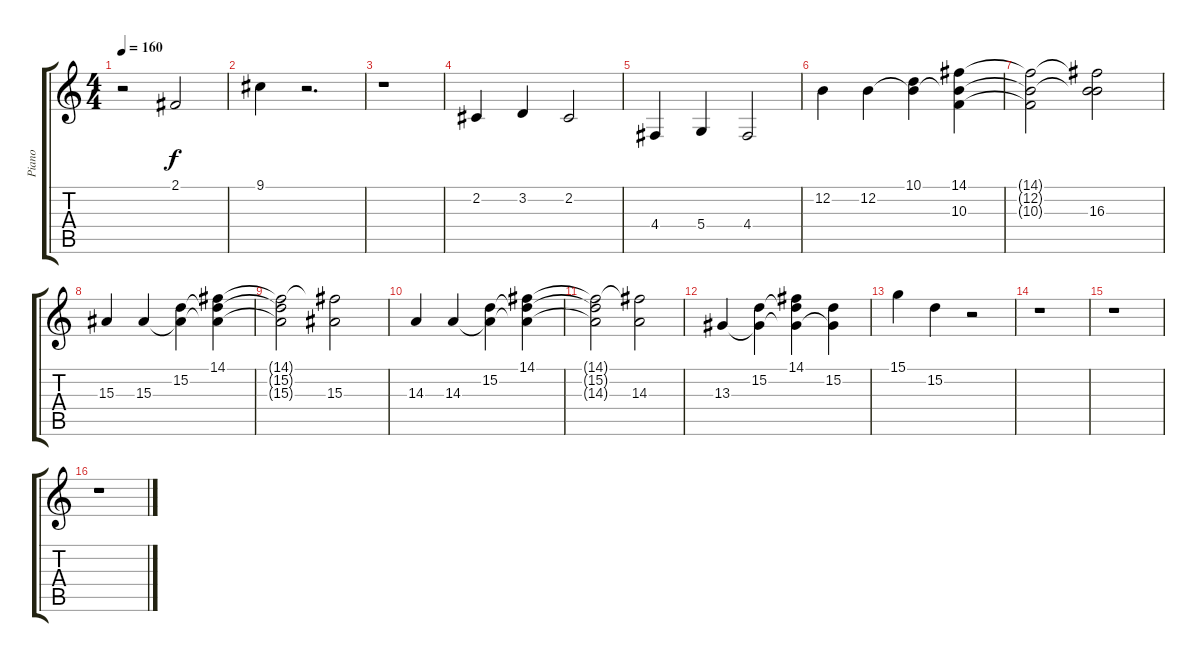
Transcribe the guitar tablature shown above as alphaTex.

\track ("Piano" "Piano") {instrument brightacousticpiano}
\staff {score tabs}
\tuning (E4 B3 G3 D3 A2 E2) {hide}
\ts (4 4)
\tempo 160
\clef g2
\ks c
r.2{dy f} 2.1.2 |
9.1.4 r.2{d} |
r.1 |
2.2.4 3.2.4 2.2.2 |
4.4.4 5.4.4 4.4.2 |
12.2.4{volume 5} 12.2.4 (10.1 12.2{t}).4 (14.1 12.2{t} 10.3).4 |
(14.1{t} 12.2{t} 10.3{t}).2 (14.1{t} 12.2{t} 16.3).2 |
15.3.4 15.3.4 (15.2 15.3{t}).4 (14.1 15.2{t} 15.3{t}).4 |
(14.1{t} 15.2{t} 15.3{t}).2 (14.1{t} 15.3).2 |
14.3.4 14.3.4 (15.2 14.3{t}).4 (14.1 15.2{t} 14.3{t}).4 |
(14.1{t} 15.2{t} 14.3{t}).2 (14.1{t} 14.3).2 |
13.3.4 (15.2 13.3{t}).4 (14.1 15.2{t} 13.3{t}).4 (15.2 13.3{t}).4 |
15.1.4 15.2.4 r.2 |
r.1 |
r.1 |
r.1
